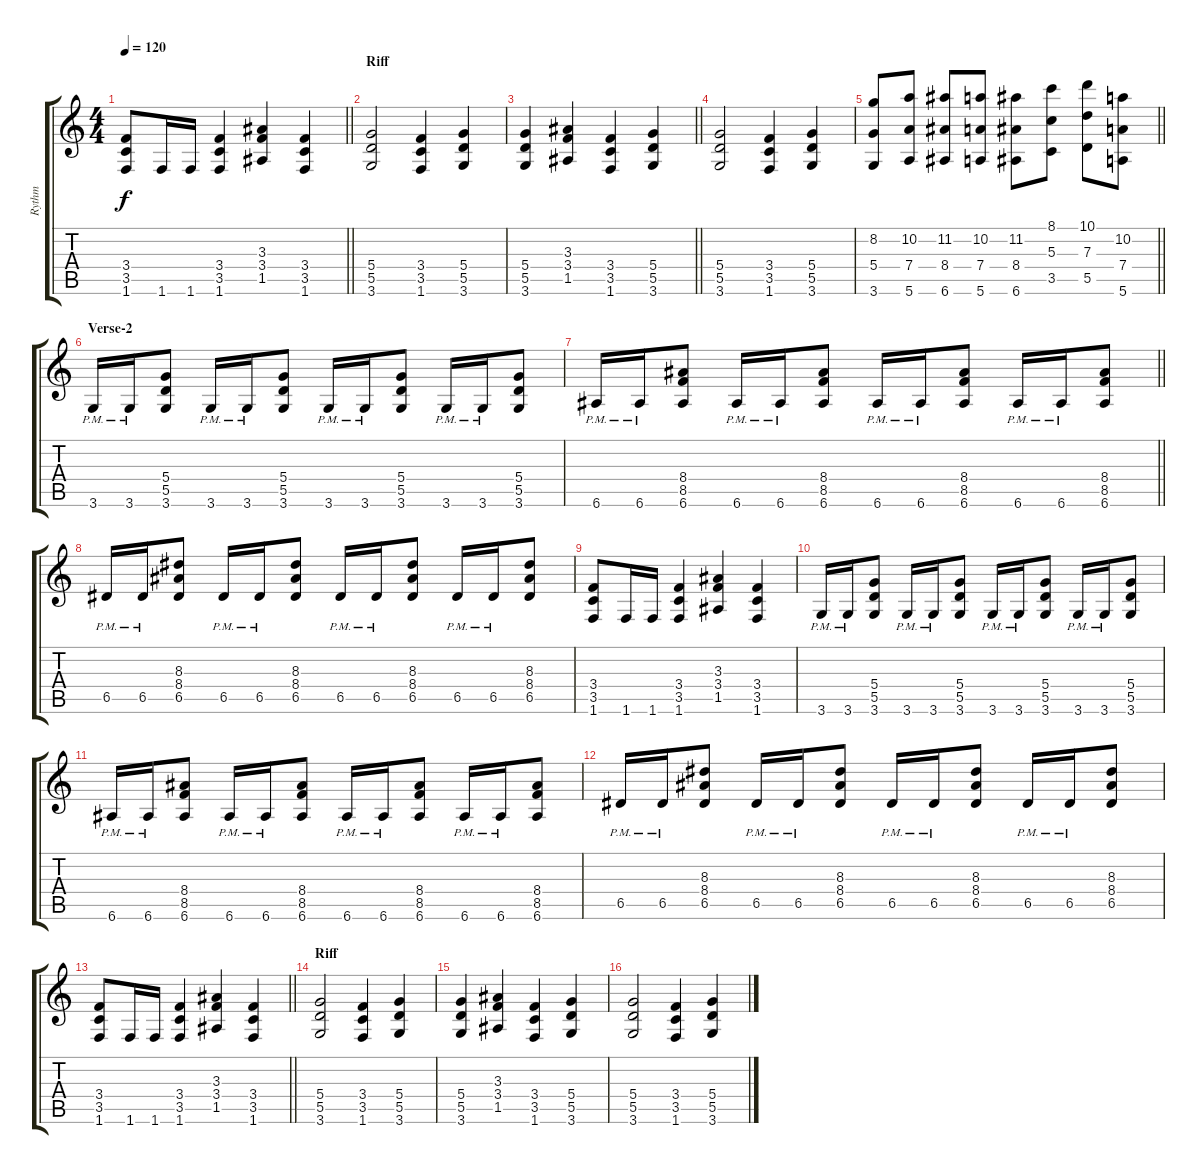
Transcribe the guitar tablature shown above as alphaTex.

\track ("Rythm" "Rythm") {instrument overdrivenguitar}
\staff {score tabs}
\tuning (E4 B3 G3 D3 A2 E2) {hide}
\ts (4 4)
\tempo 120
\clef g2
\barLineRight lightlight
\ks c
(3.4 3.5 1.6).8{dy f} 1.6.16 1.6.16 (3.4 3.5 1.6).4 (3.3 3.4 1.5).4 (3.4 3.5 1.6).4 |
\section ("" "Riff")
(5.4 5.5 3.6).2 (3.4 3.5 1.6).4 (5.4 5.5 3.6).4 |
\barLineRight lightlight
(5.4 5.5 3.6).4 (3.3 3.4 1.5).4 (3.4 3.5 1.6).4 (5.4 5.5 3.6).4 |
(5.4 5.5 3.6).2 (3.4 3.5 1.6).4 (5.4 5.5 3.6).4 |
\barLineRight lightlight
(8.2 5.4 3.6).8 (10.2 7.4 5.6).8 (11.2 8.4 6.6).8 (10.2 7.4 5.6).8 (11.2 8.4 6.6).8 (8.1 5.3 3.5).8 (10.1 7.3 5.5).8 (10.2 7.4 5.6).8 |
\section ("" "Verse-2")
3.6{pm}.16 3.6{pm}.16 (5.4 5.5 3.6).8 3.6{pm}.16 3.6{pm}.16 (5.4 5.5 3.6).8 3.6{pm}.16 3.6{pm}.16 (5.4 5.5 3.6).8 3.6{pm}.16 3.6{pm}.16 (5.4 5.5 3.6).8 |
\barLineRight lightlight
6.6{pm}.16 6.6{pm}.16 (8.4 8.5 6.6).8 6.6{pm}.16 6.6{pm}.16 (8.4 8.5 6.6).8 6.6{pm}.16 6.6{pm}.16 (8.4 8.5 6.6).8 6.6{pm}.16 6.6{pm}.16 (8.4 8.5 6.6).8 |
6.5{pm}.16 6.5{pm}.16 (8.3 8.4 6.5).8 6.5{pm}.16 6.5{pm}.16 (8.3 8.4 6.5).8 6.5{pm}.16 6.5{pm}.16 (8.3 8.4 6.5).8 6.5{pm}.16 6.5{pm}.16 (8.3 8.4 6.5).8 |
(3.4 3.5 1.6).8 1.6.16 1.6.16 (3.4 3.5 1.6).4 (3.3 3.4 1.5).4 (3.4 3.5 1.6).4 |
3.6{pm}.16 3.6{pm}.16 (5.4 5.5 3.6).8 3.6{pm}.16 3.6{pm}.16 (5.4 5.5 3.6).8 3.6{pm}.16 3.6{pm}.16 (5.4 5.5 3.6).8 3.6{pm}.16 3.6{pm}.16 (5.4 5.5 3.6).8 |
6.6{pm}.16 6.6{pm}.16 (8.4 8.5 6.6).8 6.6{pm}.16 6.6{pm}.16 (8.4 8.5 6.6).8 6.6{pm}.16 6.6{pm}.16 (8.4 8.5 6.6).8 6.6{pm}.16 6.6{pm}.16 (8.4 8.5 6.6).8 |
6.5{pm}.16 6.5{pm}.16 (8.3 8.4 6.5).8 6.5{pm}.16 6.5{pm}.16 (8.3 8.4 6.5).8 6.5{pm}.16 6.5{pm}.16 (8.3 8.4 6.5).8 6.5{pm}.16 6.5{pm}.16 (8.3 8.4 6.5).8 |
\barLineRight lightlight
(3.4 3.5 1.6).8 1.6.16 1.6.16 (3.4 3.5 1.6).4 (3.3 3.4 1.5).4 (3.4 3.5 1.6).4 |
\section ("" "Riff")
(5.4 5.5 3.6).2 (3.4 3.5 1.6).4 (5.4 5.5 3.6).4 |
(5.4 5.5 3.6).4 (3.3 3.4 1.5).4 (3.4 3.5 1.6).4 (5.4 5.5 3.6).4 |
(5.4 5.5 3.6).2 (3.4 3.5 1.6).4 (5.4 5.5 3.6).4
